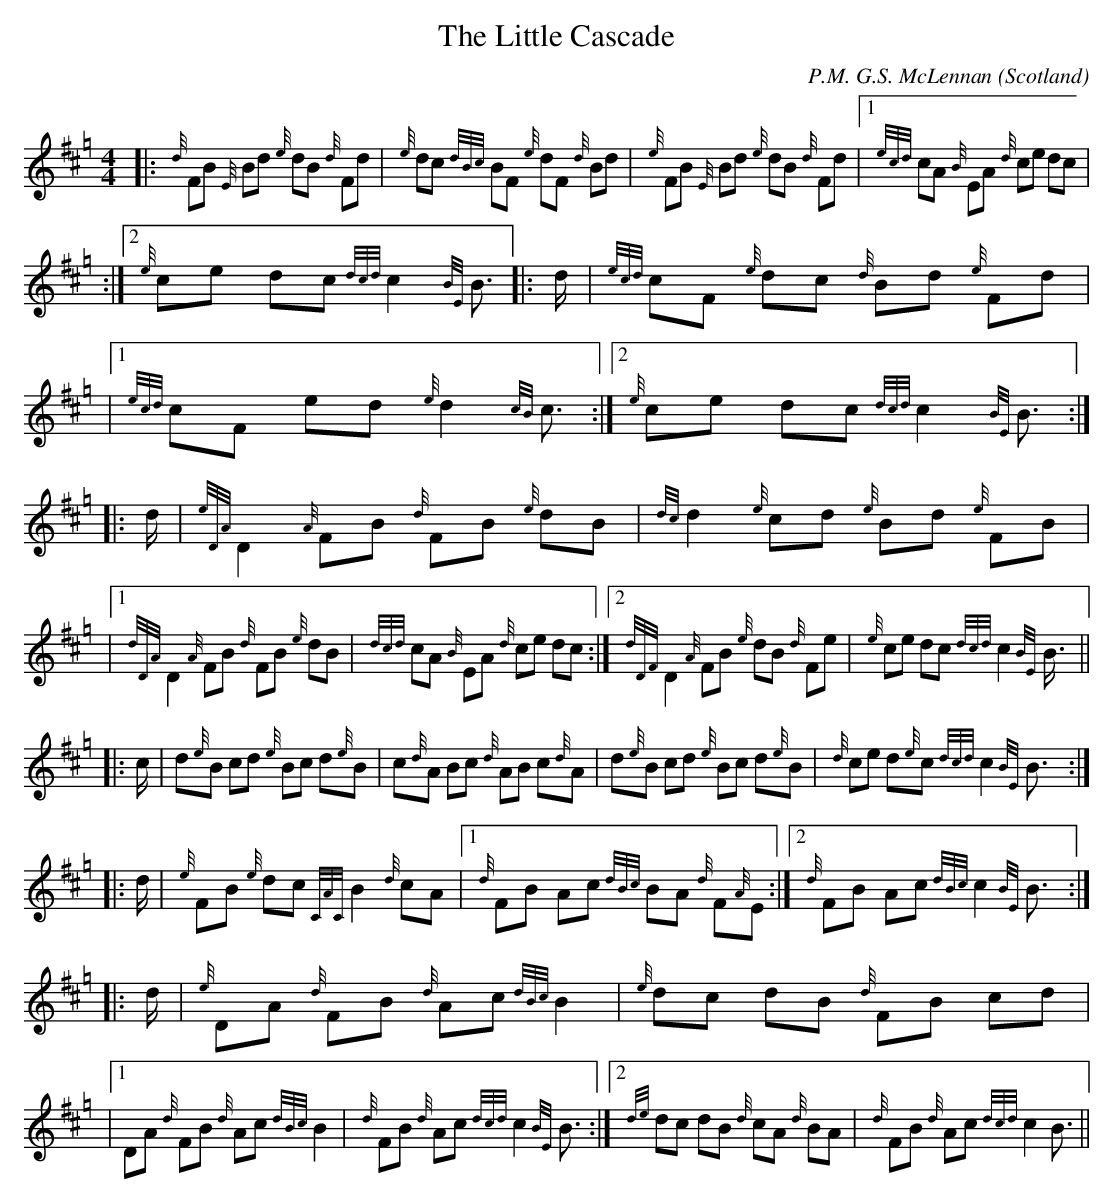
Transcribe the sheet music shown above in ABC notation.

X:1
T:Little Cascade, The
O:Scotland
M:4/4
C:P.M. G.S. McLennan
K:Hp
|:{d}FB {E}Bd {e}dB {d}Fd| \
{e}dc {dBc}BF {e}dF {d}Bd| \
{e}FB {E}Bd {e}dB {d}Fd \
|1 {ecd}cA {B}EA {d}ce dc |
:|2 {e}ce dc {dcd}c2 {BE}B3/2 \
|:d/2| {ecd}cF {e}dc {d}Bd {e}Fd|
|1 {ecd}cF ed {e}d2 {cB}c3/2:|2 \
{e}ce dc {dcd}c2 {BE}B3/2:|
|:d/2 | {eDA}D2 {A}FB {d}FB {e}dB| \
{dc}d2 {e}cd {e}Bd {e}FB |
|1 {dDA}D2 {A}FB {d}FB {e}dB | \
{dcd}cA {B}EA {d}ce dc :|2 \
{dDF}D2 {A}FB {e}dB {d}Fe| \
{e}ce dc {dcd}c2 {BE}B3/4||*
|:c/2| d{e}B cd {e}Bc d{e}B|\
c{d}A Bc {d}AB c{d}A| \
d{e}B cd {e}Bc d{e}B| \
{d}ce d{e}c {dcd}c2 {BE}B3/2:|*
|:d/2| {e}FB {e}dc {CAC}B2 {d}cA\
|1 {d}FB Ac {dBc}BA {d}F{A}E:|2 \
{d}FB Ac {dBc}c2 {BE}B3/2:|*
|:d/2| {e}DA {d}FB {d}Ac {dBc}B2| \
{e}dc dB {d}FB cd |
|1 DA {d}FB {d}Ac {dBc}B2| \
{d}FB {d}Ac {dcd}c2 {BE}B3/2:|2 \
{de}dc dB {d}cA {d}BA| \
{d}FB {d}Ac {dcd}c2 B3/2||**
